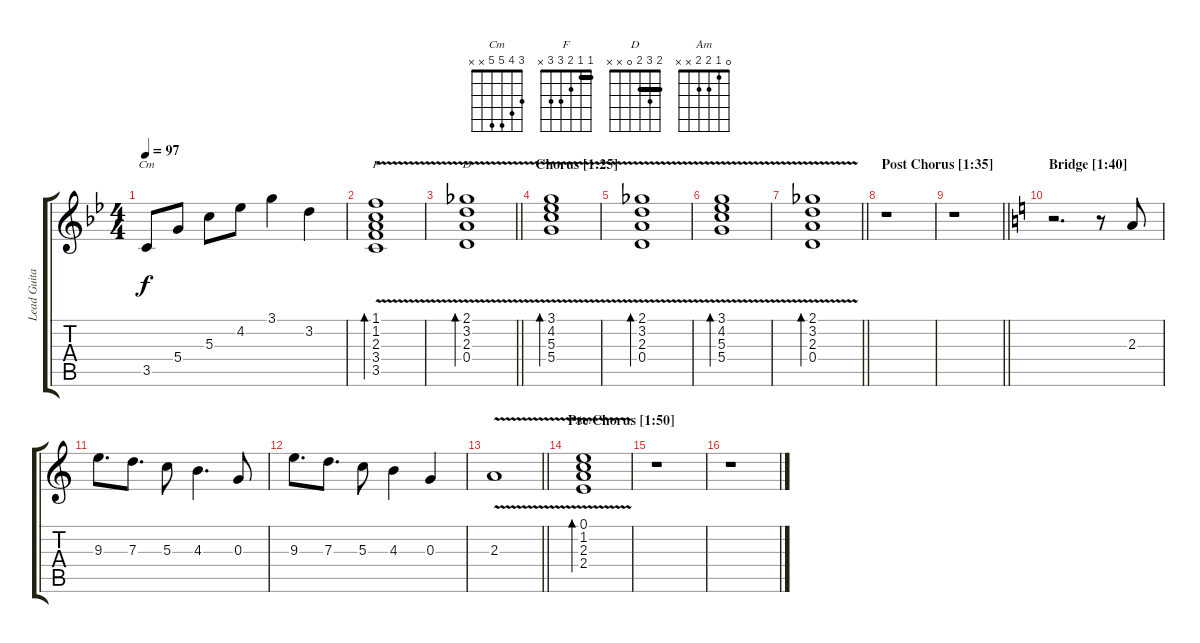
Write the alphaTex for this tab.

\track ("Lead Guitar" "Lead Guita") {instrument electricguitarclean}
\staff {score tabs}
\tuning (E4 B3 G3 D3 A2 E2) {hide}
\chord ("Cm" 3 4 5 5 x x)
\chord ("F" 1 1 2 3 3 x) {barre 1}
\chord ("D" 2 3 2 0 x x) {barre 2}
\chord ("Am" 0 1 2 2 x x)
\ts (4 4)
\tempo 97
\clef g2
\ks gminor
3.5.8{ch "Cm" dy f} 5.4.8 5.3.8 4.2.8 3.1.4 3.2.4 |
(1.1{v} 1.2{v} 2.3{v} 3.4{v} 3.5{v}).1{bd 120 ch "F"} |
\barLineRight lightlight
(2.1{v} 3.2{v} 2.3{v} 0.4{v}).1{bd 120 ch "D"} |
\section ("" "Chorus [1:25]")
(3.1{v} 4.2{v} 5.3{v} 5.4{v}).1{bd 120} |
(2.1{v} 3.2{v} 2.3{v} 0.4{v}).1{bd 120} |
(3.1{v} 4.2{v} 5.3{v} 5.4{v}).1{bd 120} |
\barLineRight lightlight
(2.1{v} 3.2{v} 2.3{v} 0.4{v}).1{bd 120} |
\section ("" "Post Chorus [1:35]")
r.1 |
\barLineRight lightlight
r.1 |
\section ("" "Bridge [1:40]")
\ks aminor
r.2{d} r.8 2.3.8 |
9.3.8{d} 7.3.8{d} 5.3.8 4.3.4{d} 0.3.8 |
9.3.8{d} 7.3.8{d} 5.3.8 4.3.4 0.3.4 |
\barLineRight lightlight
2.3{v}.1 |
\section ("" "Pre Chorus [1:50]")
(0.1{v} 1.2{v} 2.3{v} 2.4{v}).1{bd 120 ch "Am"} |
r.1 |
r.1
